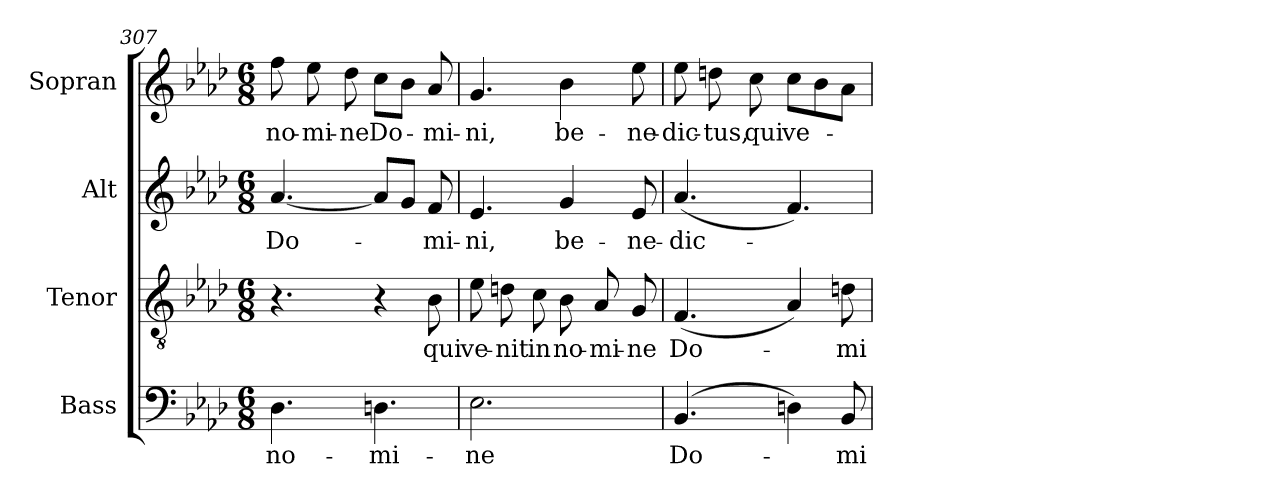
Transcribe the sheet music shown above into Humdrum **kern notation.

**kern	**text	**kern	**text	**kern	**text	**kern	**text
*part4	*part4	*part3	*part3	*part2	*part2	*part1	*part1
*staff4	*staff4	*staff3	*staff3	*staff2	*staff2	*staff1	*staff1
*I"Bass	*	*I"Tenor	*	*I"Alt	*	*I"Sopran	*
*I'B.	*	*I'T.	*	*I'A.	*	*I'S.	*
*clefF4	*	*clefGv2	*	*clefG2	*	*clefG2	*
*k[b-e-a-d-]	*	*k[b-e-a-d-]	*	*k[b-e-a-d-]	*	*k[b-e-a-d-]	*
*A-:	*	*A-:	*	*A-:	*	*A-:	*
*M6/8	*	*M6/8	*	*M6/8	*	*M6/8	*
=307	=307	=307	=307	=307	=307	=307	=307
!	!LO:LY:b	!	!	!	!LO:LY:b	!	!LO:LY:b
4.D-\	no-	4.r	.	[4.a-/	Do-	8ff\	no-
!	!	!	!	!	!	!	!LO:LY:b
.	.	.	.	.	.	8ee-\	-mi-
!	!	!	!	!	!	!	!LO:LY:b
.	.	.	.	.	.	8dd-\	-ne
!	!LO:LY:b	!	!	!	!	!	!LO:LY:b
4.Dn\	-mi-	4r	.	8a-/L]	.	8cc\L	Do-
.	.	.	.	8g/J	.	8b-\J	.
!	!	!	!LO:LY:b	!	!LO:LY:b	!	!LO:LY:b
.	.	8B-\	qui	8f/	-mi-	8a-/	-mi-
=308	=308	=308	=308	=308	=308	=308	=308
!	!LO:LY:b	!	!LO:LY:b	!	!LO:LY:b	!	!LO:LY:b
2.E-\	-ne	8e-\	ve-	4.e-/	-ni,	4.g/	-ni,
!	!	!	!LO:LY:b	!	!	!	!
.	.	8dn\	-nit	.	.	.	.
!	!	!	!LO:LY:b	!	!	!	!
.	.	8c\	in	.	.	.	.
!	!	!	!LO:LY:b	!	!LO:LY:b	!	!LO:LY:b
.	.	8B-\	no-	4g/	be-	4b-\	be-
!	!	!	!LO:LY:b	!	!	!	!
.	.	8A-/	-mi-	.	.	.	.
!	!	!	!LO:LY:b	!	!LO:LY:b	!	!LO:LY:b
.	.	8G/	-ne	8e-/	-ne-	8ee-\	-ne-
!!LO:PB:g=z
=309	=309	=309	=309	=309	=309	=309	=309
!	!LO:LY:b	!	!LO:LY:b	!	!LO:LY:b	!	!LO:LY:b
(4.BB-/	Do-	(<4.F/	Do-	(<4.a-/	-dic-	8ee-\	-dic-
!	!	!	!	!	!	!	!LO:LY:b
.	.	.	.	.	.	8ddn\	-tus,
!	!	!	!	!	!	!	!LO:LY:b
.	.	.	.	.	.	8cc\	qui
!	!	!	!	!	!	!	!LO:LY:b
4Dn\)	.	4A-/)	.	4.f/)	.	8cc\L	ve-
.	.	.	.	.	.	8b-\	.
!	!LO:LY:b	!	!LO:LY:b	!	!	!	!
8BB-/	-mi-	8dn\	-mi-	.	.	8a-\J	.
=	=	=	=	=	=	=	=
*-	*-	*-	*-	*-	*-	*-	*-
